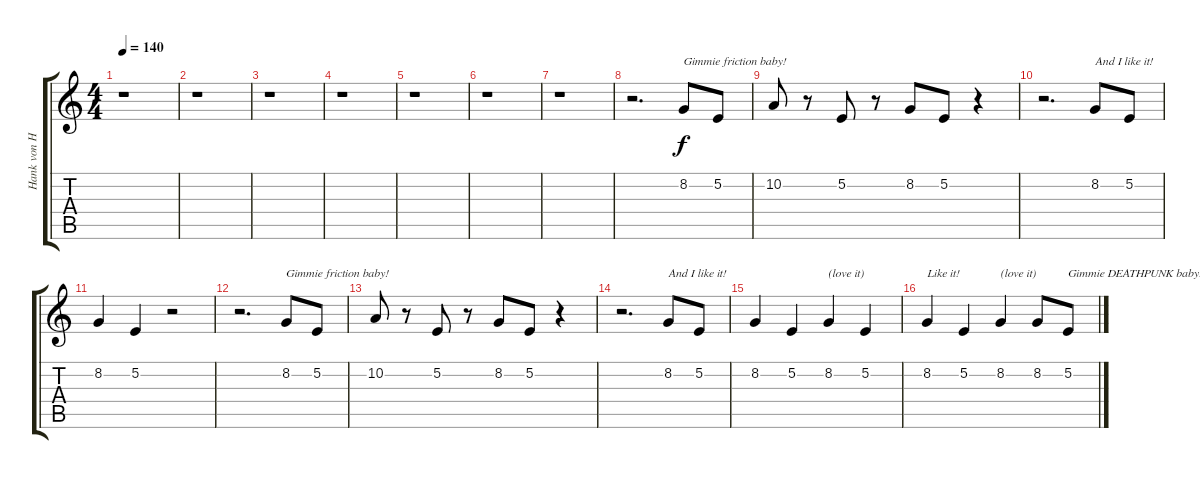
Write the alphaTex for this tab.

\track ("Hank von Helvete" "Hank von H") {instrument viola}
\staff {score tabs}
\tuning (E4 B3 G3 D3 A2 E2) {hide}
\ts (4 4)
\tempo 140
\clef g2
\ks c
r.1{dy f} |
r.1 |
r.1 |
r.1 |
r.1 |
r.1 |
r.1 |
r.2{d} 8.2.8{txt "Gimmie friction baby!"} 5.2.8 |
10.2.8 r.8 5.2.8 r.8 8.2.8 5.2.8 r.4 |
r.2{d} 8.2.8{txt "And I like it!"} 5.2.8 |
8.2.4 5.2.4 r.2 |
r.2{d} 8.2.8{txt "Gimmie friction baby!"} 5.2.8 |
10.2.8 r.8 5.2.8 r.8 8.2.8 5.2.8 r.4 |
r.2{d} 8.2.8{txt "And I like it!"} 5.2.8 |
8.2.4 5.2.4 8.2.4{txt "(love it)" volume 13 balance 0} 5.2.4 |
8.2.4{txt "Like it!" volume 16 balance 0} 5.2.4 8.2.4{txt "(love it)" volume 13 balance 0} 8.2.8 5.2.8{txt "Gimmie DEATHPUNK baby!" volume 16 balance 8}
